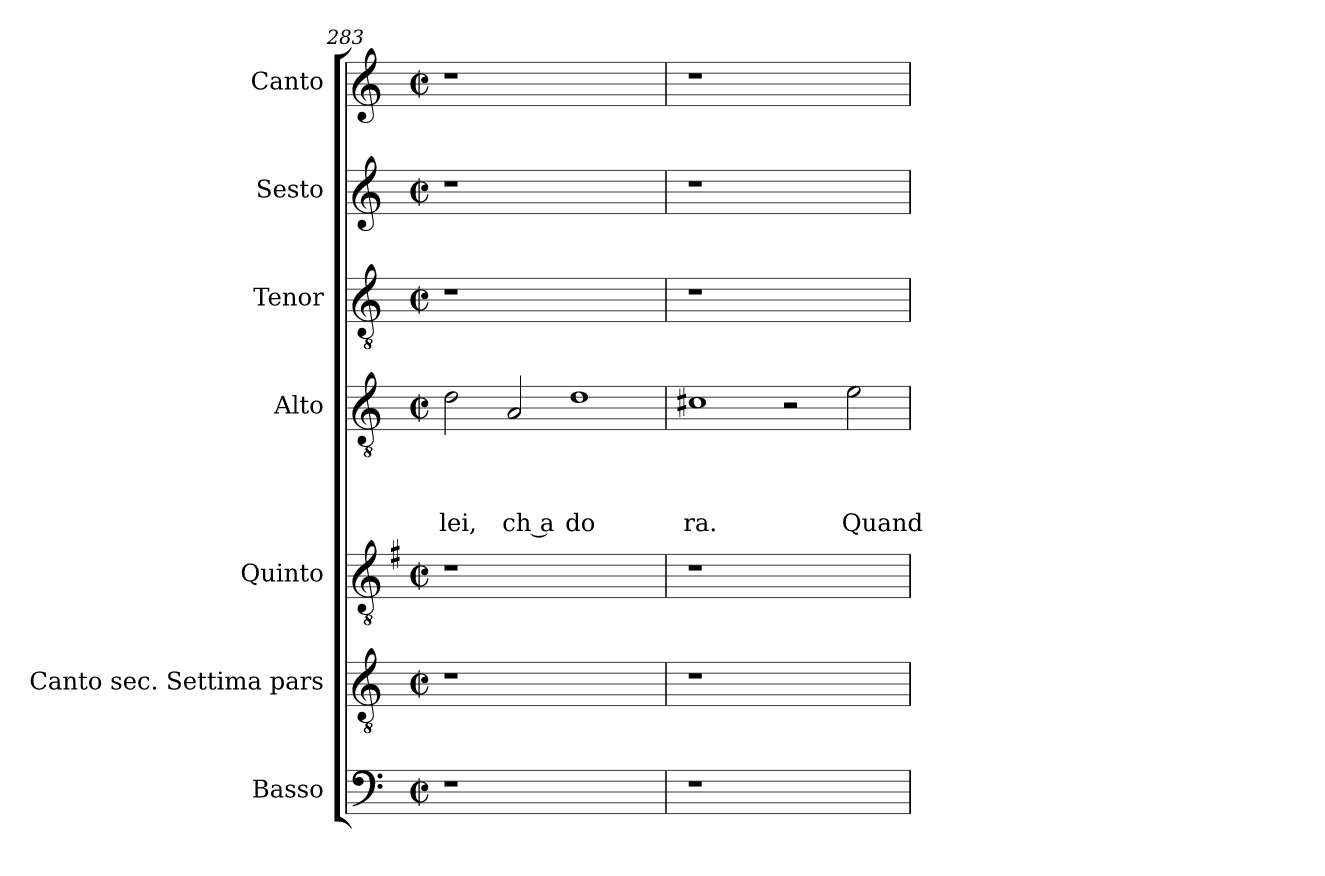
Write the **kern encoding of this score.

**kern	**kern	**kern	**kern	**text	**text	**text	**text	**kern	**kern	**kern
*part7	*part6	*part5	*part4	*part4	*part4	*part4	*part4	*part3	*part2	*part1
*staff7	*staff6	*staff5	*staff4	*staff4	*staff4	*staff4	*staff4	*staff3	*staff2	*staff1
*I"Basso	*I"Canto sec. Settima pars	*I"Quinto	*I"Alto	*	*	*	*	*I"Tenor	*I"Sesto	*I"Canto
*	*	*I'Quinto	*I'Alto	*	*	*	*	*I'Tenor	*I'Sesto	*I'Canto
!!LO:LB:g=z
*clefF4	*clefGv2	*clefGv2	*clefGv2	*	*	*	*	*clefGv2	*clefG2	*clefG2
*k[]	*k[]	*k[f#]	*k[]	*	*	*	*	*k[]	*k[]	*k[]
*C:	*C:	*G:	*C:	*	*	*	*	*C:	*C:	*C:
*M2/2	*M2/2	*M2/2	*M2/2	*	*	*	*	*M2/2	*M2/2	*M2/2
*met(c|)	*met(c|)	*met(c|)	*met(c|)	*	*	*	*	*met(c|)	*met(c|)	*met(c|)
=283	=283	=283	=283	=283	=283	=283	=283	=283	=283	=283
!	!	!	!	!	!	!	!LO:LY:b	!	!	!
1r	1r	1r	2d\	.	.	.	lei,	1r	1r	1r
!	!	!	!	!	!	!	!LO:LY:b:rj	!	!	!
.	.	.	2A/	.	.	.	ch a	.	.	.
!	!	!	!	!	!	!	!LO:LY:b	!	!	!
1ryy	1ryy	1ryy	1d	.	.	.	do	1ryy	1ryy	1ryy
=284	=284	=284	=284	=284	=284	=284	=284	=284	=284	=284
!	!	!	!	!	!	!	!LO:LY:b	!	!	!
1r	1r	1r	1c#X	.	.	.	ra.	1r	1r	1r
1ryy	1ryy	1ryy	2r	.	.	.	.	1ryy	1ryy	1ryy
!	!	!	!	!	!	!	!LO:LY:b	!	!	!
.	.	.	2e\	.	.	.	Quand	.	.	.
=	=	=	=	=	=	=	=	=	=	=
*-	*-	*-	*-	*-	*-	*-	*-	*-	*-	*-
